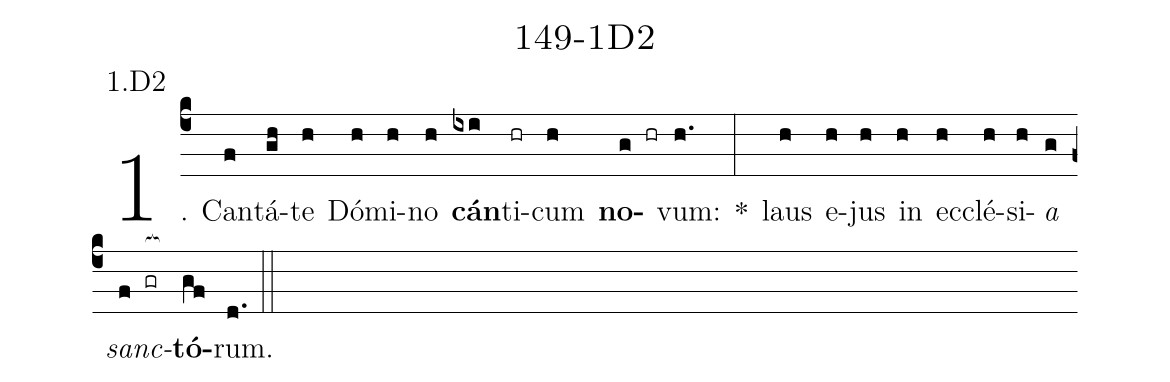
name: 149-1D2;
annotation: 1.D2;
%%
(c4)1. Can(f)tá(gh)te(h) Dó(h)mi(h)no(h) <b>cán</b>(ixi)ti(hr)cum(h) <b>no</b>(g hr)vum:(h.) *(:) laus(h) e(h)jus(h) in(h) ec(h)clé(h)si(h)<i>a</i>(g) <i>sanc</i>(f gr[ocb:1{])<b>tó</b>(gf[ocb:0}])rum.(d.) (::)
